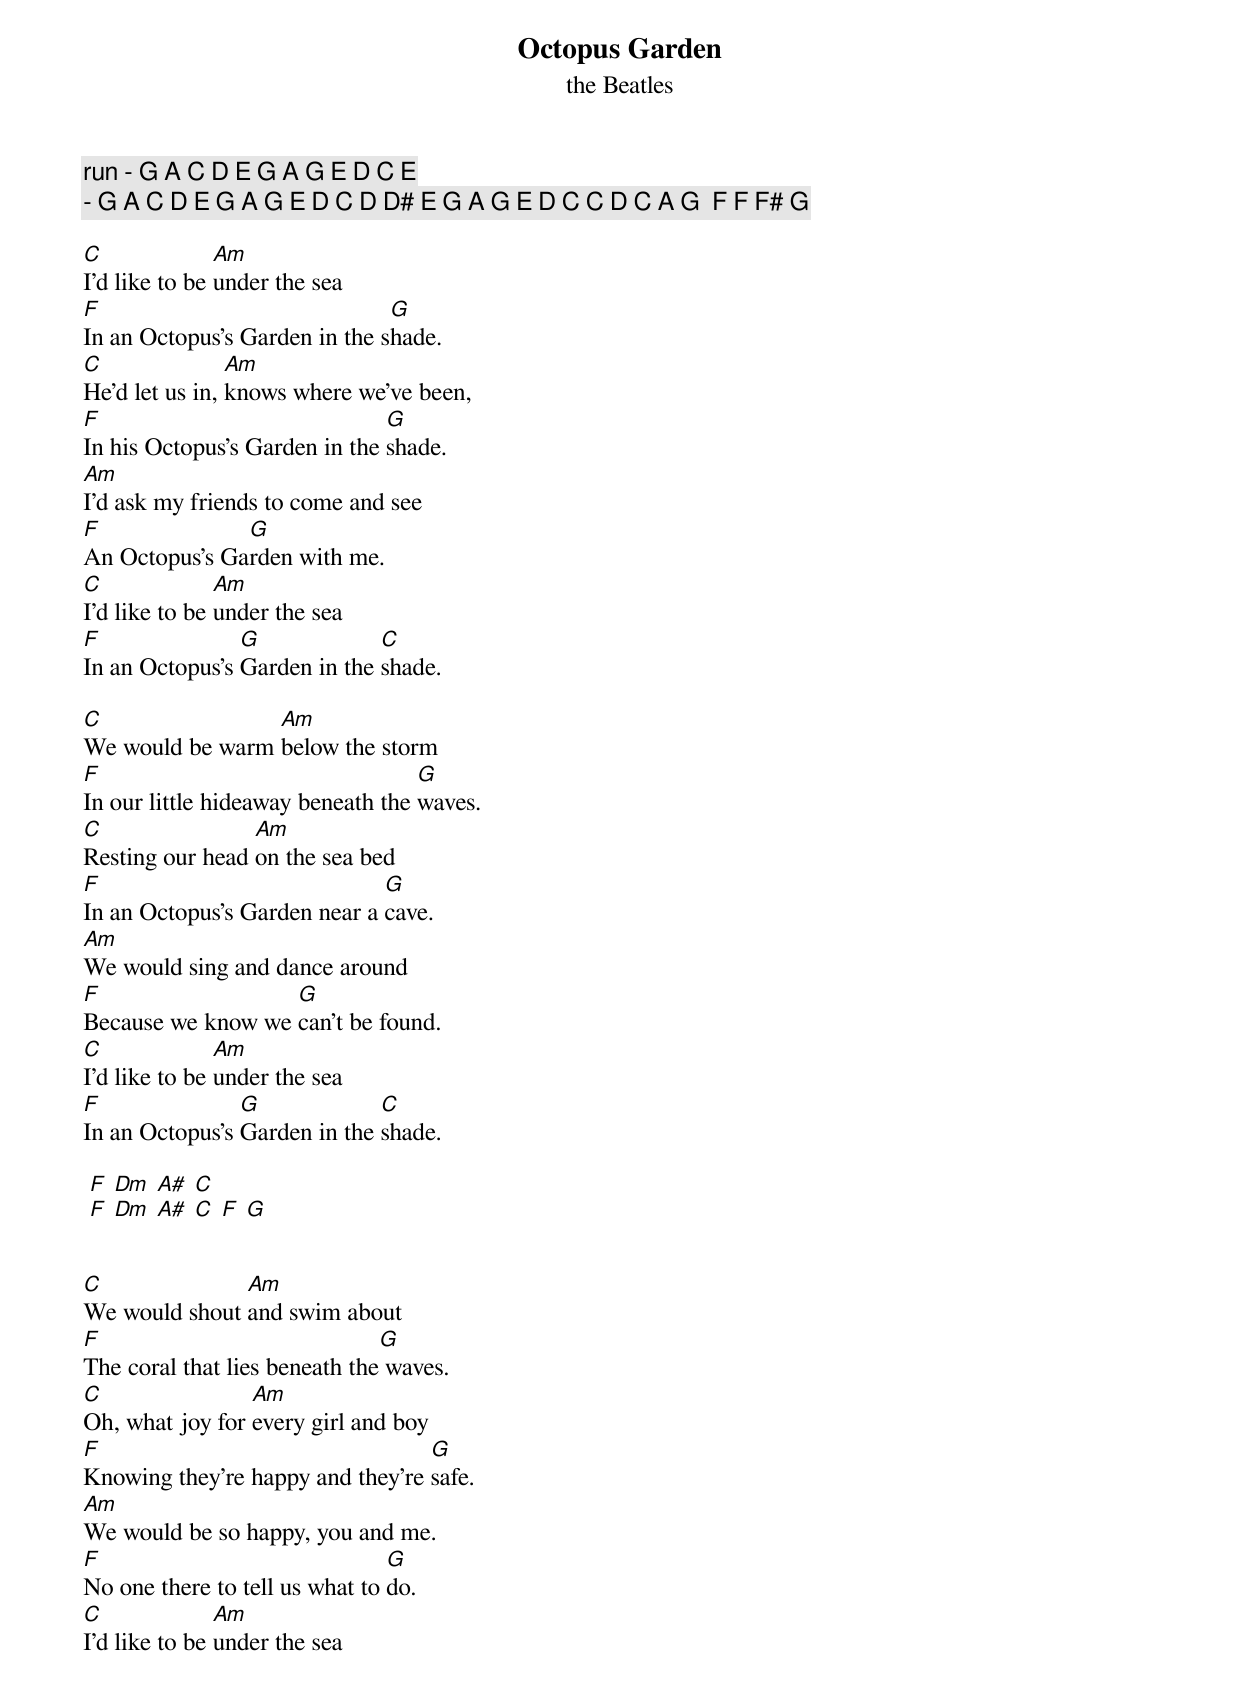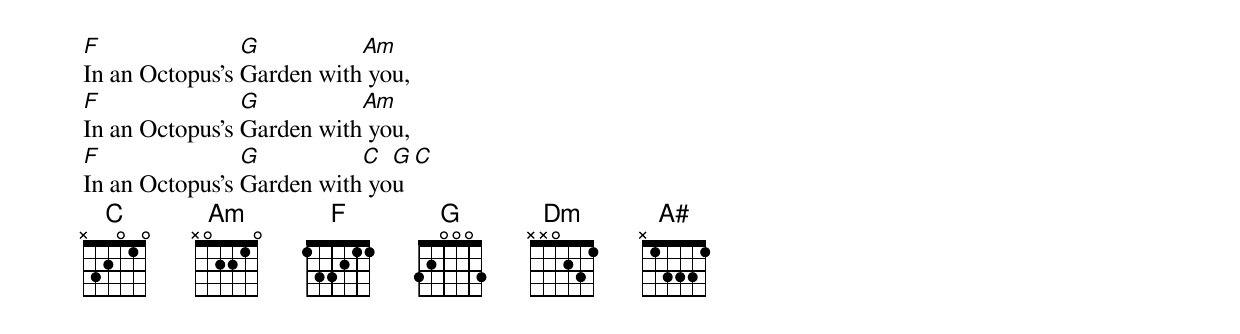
{title: Octopus Garden}
{subtitle: the Beatles}

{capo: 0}
{c:run - G A C D E G A G E D C E }
{c: - G A C D E G A G E D C D D# E G A G E D C C D C A G  F F F# G}

[C]I'd like to be [Am]under the sea
[F]In an Octopus's Garden in the s[G]hade.
[C]He'd let us in, [Am]knows where we've been,
[F]In his Octopus's Garden in the [G]shade.
[Am]I'd ask my friends to come and see
[F]An Octopus's Ga[G]rden with me.
[C]I'd like to be [Am]under the sea
[F]In an Octopus's [G]Garden in the [C]shade.

[C]We would be warm [Am]below the storm
[F]In our little hideaway beneath the [G]waves.
[C]Resting our head [Am]on the sea bed
[F]In an Octopus's Garden near a [G]cave.
[Am]We would sing and dance around
[F]Because we know we [G]can't be found.
[C]I'd like to be [Am]under the sea
[F]In an Octopus's [G]Garden in the [C]shade.

 [F] [Dm] [A#] [C]
 [F] [Dm] [A#] [C] [F] [G]


[C]We would shout [Am]and swim about
[F]The coral that lies beneath the[G] waves.
[C]Oh, what joy for [Am]every girl and boy
[F]Knowing they're happy and they're [G]safe.
[Am]We would be so happy, you and me.
[F]No one there to tell us what to [G]do.
[C]I'd like to be [Am]under the sea
[F]In an Octopus's [G]Garden with[Am] you,
[F]In an Octopus's [G]Garden with[Am] you,
[F]In an Octopus's [G]Garden with[C] yo[G]u [C]
